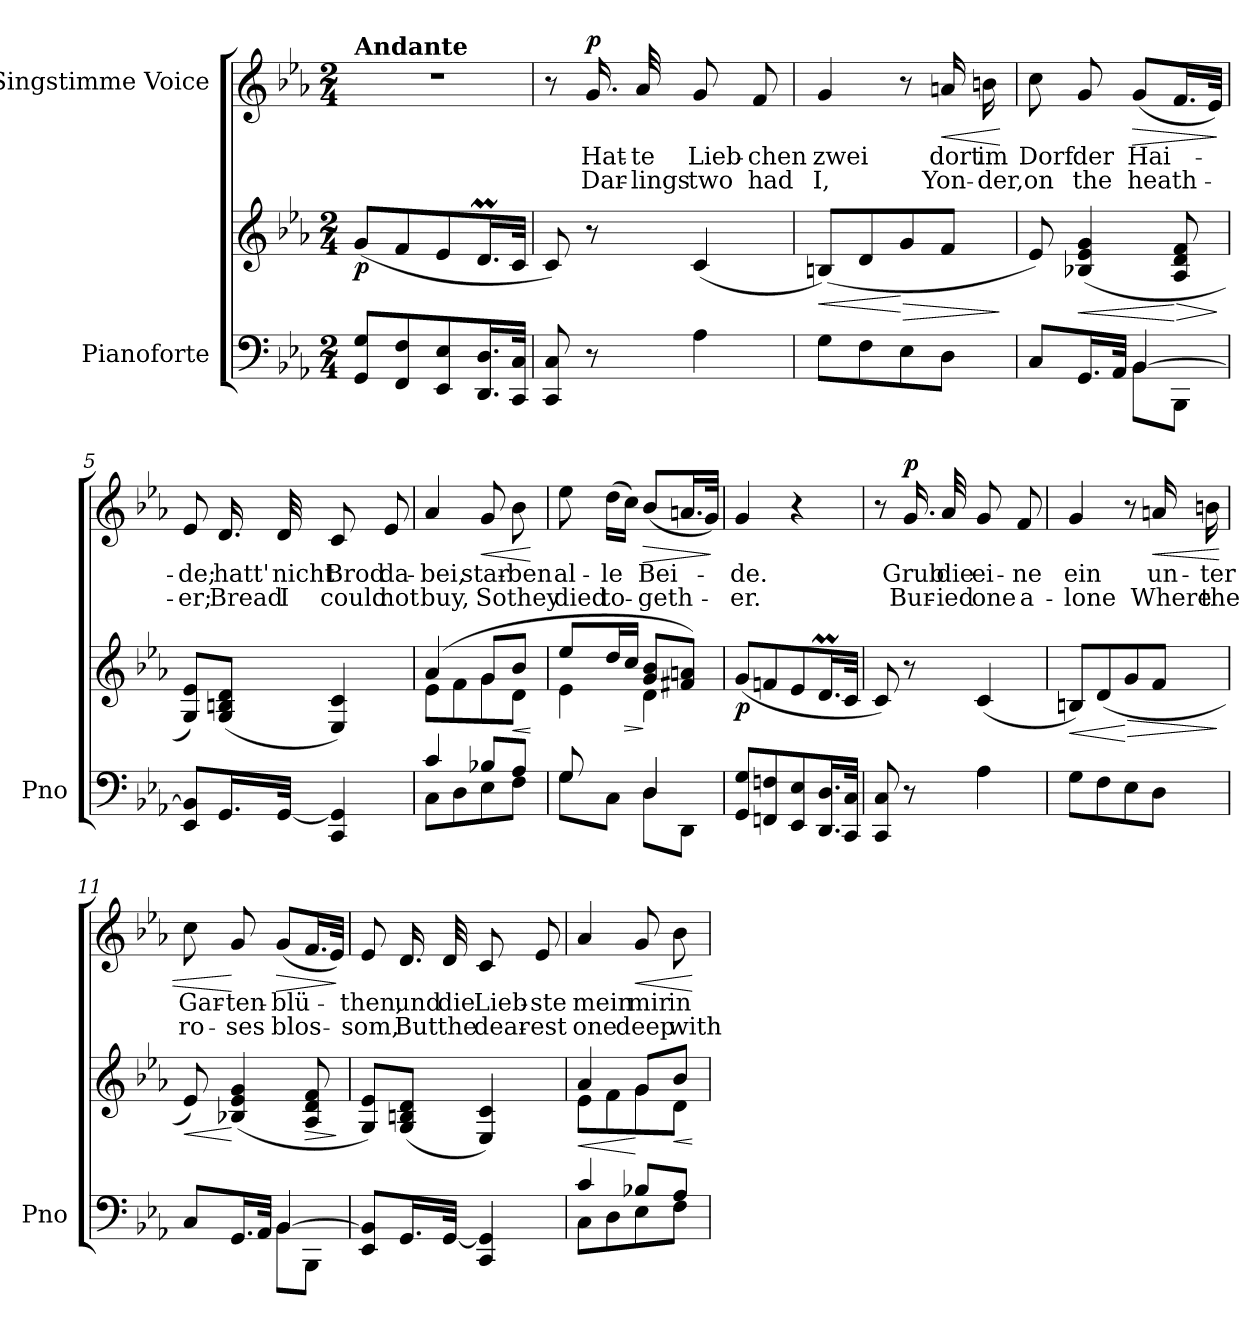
**kern	**kern	**dynam	**kern	**text	**text	**dynam
*part2	*part2	*part2	*part1	*part1	*part1	*part1
*staff3	*staff2	*staff2/3	*staff1	*staff1	*staff1	*staff1
*I"Pianoforte	*	*	*I"Singstimme Voice	*	*	*
*I'Pno	*	*	*	*	*	*
*clefF4	*clefG2	*	*clefG2	*	*	*
*k[b-e-a-]	*k[b-e-a-]	*	*k[b-e-a-]	*	*	*
*M2/4	*M2/4	*	*M2/4	*	*	*
=1	=1	=1	=1	=1	=1	=1
!	!	!	!LO:TX:a:B:t=Andante	!	!	!
!	!	!LO:DY:b	!	!	!	!
8GG/ 8G/L	(8g/L	p	2r	.	.	.
8FF/ 8F/	8f/	.	.	.	.	.
8EE-/ 8E-/	8e-/	.	.	.	.	.
16.DD/ 16.D/L	16.dm/L	.	.	.	.	.
32CC/ 32C/JJk	32c/JJk	.	.	.	.	.
=2	=2	=2	=2	=2	=2	=2
8CC/ 8C/	8c/)	.	8r	.	.	.
!	!	!	!	!LO:LY:b	!LO:LY:b	!LO:DY:a
8r	8r	.	16.g/	Hat-	Dar-	p
!	!	!	!	!LO:LY:b	!LO:LY:b	!
.	.	.	32a-/	-te	-lings	.
!	!	!	!	!LO:LY:b	!LO:LY:b	!
4A-\	(4c/	.	8g/	Lieb-	two	.
!	!	!	!	!LO:LY:b	!LO:LY:b	!
.	.	.	8f/	-chen	had	.
=3	=3	=3	=3	=3	=3	=3
!	!	!LO:HP:b	!	!LO:LY:b	!LO:LY:b	!
8G\L	(8Bn/L)	<	4g/	zwei	I,	.
8F\	8d/	.	.	.	.	.
!	!	!LO:HP:n=1:b	!	!	!	!
8E-\	8g/	[ >	8r	.	.	.
!	!	!	!	!LO:LY:b	!LO:LY:b	!LO:HP:b
8D\J	8f/J	.	16an/	dort	Yon-	<
!	!	!	!	!LO:LY:b	!LO:LY:b	!
.	.	.	16bn\	im	-der,	.
.	.	]	.	.	.	[
!!LO:LB:g=z
=4	=4	=4	=4	=4	=4	=4
*^	*	*	*	*	*	*
!	!	!	!	!	!LO:LY:b	!LO:LY:b	!
8C/L	4ryy	8e-/)	.	8cc\	Dorf	on	.
!	!	!	!LO:HP:b	!	!LO:LY:b	!LO:LY:b	!
16.GG/L	.	(>4B-X/ 4e-/ 4g/	<	8g/	der	the	.
32AA-/JJk	.	.	.	.	.	.	.
!	!	!	!	!	!LO:LY:b	!LO:LY:b	!LO:HP:b
[4BB-/	8BB-\L	.	.	(8g/L	Hai-	heath-	>
!	!	!	!LO:HP:n=1:b	!	!	!	!
.	8BBB-\J	8A-/ 8d/ 8f/	[ >	16.f/L	.	.	.
.	.	.	.	32e-/JJk)	.	.	.
*v	*v	*	*	*	*	*	*
.	.	]	.	.	.	]
=5	=5	=5	=5	=5	=5	=5
!	!	!	!	!LO:LY:b	!LO:LY:b	!
8EE-/ 8BB-/]L	8G/ 8e-/L)	.	8e-/	-de;	-er;	.
!	!	!	!	!LO:LY:b	!LO:LY:b	!
16.GG/L	(>8G/ 8Bn/ 8d/J	.	16.d/	hatt'	Bread	.
!	!	!	!	!LO:LY:b	!LO:LY:b	!
[32GG/JJk	.	.	32d/	nicht	I	.
!	!	!	!	!LO:LY:b	!LO:LY:b	!
4CC/ 4GG/]	4E-/ 4c/)	.	8c/	Brod	could	.
!	!	!	!	!LO:LY:b	!LO:LY:b	!
.	.	.	8e-/	da-	not	.
=6	=6	=6	=6	=6	=6	=6
*^	*^	*	*	*	*	*
!	!	!	!	!	!	!LO:LY:b	!LO:LY:b	!
4c/	8C\L	(4a-/	8e-\L	.	4a-/	-bei,	buy,	.
.	8D\	.	8f\	.	.	.	.	.
!	!	!	!	!	!	!LO:LY:b	!LO:LY:b	!LO:HP:b
8B-X/L	8E-\	8g/L	8g\	.	8g/	star-	So	<
!	!	!	!	!LO:HP:b	!	!LO:LY:b	!LO:LY:b	!
8A-/J	8F\J	8b-/J	8d\J	<	8b-\	-ben	they	.
*v	*v	*	*	*	*	*	*	*
*	*v	*v	*	*	*	*	*
.	.	[	.	.	.	[
!!LO:LB:g=z
=7	=7	=7	=7	=7	=7	=7
*^	*^	*	*	*	*	*
*	*	*	*^	*	*	*	*	*
!	!	!	!	!	!	!	!LO:LY:b	!LO:LY:b	!
8G\L	8G/L	8ee-/L	4e-\	8ryy	.	8ee-\	al-	died	.
!	!	!	!	!	!	!	!LO:LY:b	!LO:LY:b	!
8C\J	8ryy	16dd/L	.	8a-\J	.	(16dd\LL	-le	to-	.
!	!	!	!	!	!LO:HP:b	!	!	!	!
.	.	16cc/JJ	.	.	>	16cc\JJ)	.	.	.
!	!	!	!	!	!	!	!LO:LY:b	!LO:LY:b	!LO:HP:b
8D\L	4D/	8g/ 8b-/L	4d\	4ryy	]	(8b-/L	Bei-	-geth-	>
8DD\J	.	8f#X/ 8an/J)	.	.	.	16.an/L	.	.	.
.	.	.	.	.	.	32g/JJk)	.	.	.
*v	*v	*	*	*	*	*	*	*	*
*	*v	*v	*v	*	*	*	*	*
.	.	.	.	.	.	]
=8	=8	=8	=8	=8	=8	=8
!	!	!LO:DY:b	!	!LO:LY:b	!LO:LY:b	!
8GG/ 8G/L	(8g/L	p	4g/	-de.	-er.	.
8FFn/ 8Fn/	8fn/	.	.	.	.	.
8EE-/ 8E-/	8e-/	.	4r	.	.	.
16.DD/ 16.D/L	16.dm/L	.	.	.	.	.
32CC/ 32C/JJk	32c/JJk	.	.	.	.	.
=9	=9	=9	=9	=9	=9	=9
8CC/ 8C/	8c/)	.	8r	.	.	.
!	!	!	!	!LO:LY:b	!LO:LY:b	!LO:DY:a
8r	8r	.	16.g/	Grub	Bur-	p
!	!	!	!	!LO:LY:b	!LO:LY:b	!
.	.	.	32a-/	die	-ied	.
!	!	!	!	!LO:LY:b	!LO:LY:b	!
4A-\	(4c/	.	8g/	ei-	one	.
!	!	!	!	!LO:LY:b	!LO:LY:b	!
.	.	.	8f/	-ne	a-	.
!!LO:PB:g=z
=10	=10	=10	=10	=10	=10	=10
!	!	!LO:HP:b	!	!LO:LY:b	!LO:LY:b	!
8G\L	8Bn/L)	<	4g/	ein	-lone	.
8F\	(8d/	.	.	.	.	.
!	!	!LO:HP:n=1:b	!	!	!	!
8E-\	8g/	[ >	8r	.	.	.
!	!	!	!	!LO:LY:b	!LO:LY:b	!LO:HP:b
8D\J	8f/J	.	16an/	un-	Where	<
!	!	!	!	!LO:LY:b	!LO:LY:b	!
.	.	.	16bn\	-ter	the	.
.	.	]	.	.	.	.
=11	=11	=11	=11	=11	=11	=11
*^	*	*	*	*	*	*
!	!	!	!LO:HP:b	!	!LO:LY:b	!LO:LY:b	!
8C/L	4ryy	8e-/)	<	8cc\	Gar-	ro-	.
!	!	!	!	!	!LO:LY:b	!LO:LY:b	!
16.GG/L	.	(>4B-X/ 4e-/ 4g/	[	8g/	-ten-	-ses	[
32AA-/JJk	.	.	.	.	.	.	.
!	!	!	!	!	!LO:LY:b	!LO:LY:b	!LO:HP:b
[4BB-/	8BB-\L	.	.	(8g/L	-blü-	blos-	>
!	!	!	!LO:HP:b	!	!	!	!
.	8BBB-\J	8A-/ 8d/ 8f/	>	16.f/L	.	.	.
.	.	.	.	32e-/JJk)	.	.	.
*v	*v	*	*	*	*	*	*
.	.	]	.	.	.	]
=12	=12	=12	=12	=12	=12	=12
!	!	!	!	!LO:LY:b	!LO:LY:b	!
8EE-/ 8BB-/]L	8G/ 8e-/L)	.	8e-/	-then,	-som,	.
!	!	!	!	!LO:LY:b	!LO:LY:b	!
16.GG/L	(>8G/ 8Bn/ 8d/J	.	16.d/	und	But	.
!	!	!	!	!LO:LY:b	!LO:LY:b	!
[32GG/JJk	.	.	32d/	die	the	.
!	!	!	!	!LO:LY:b	!LO:LY:b	!
4CC/ 4GG/]	4E-/ 4c/)	.	8c/	Lieb-	dear-	.
!	!	!	!	!LO:LY:b	!LO:LY:b	!
.	.	.	8e-/	-ste	-est	.
=13	=13	=13	=13	=13	=13	=13
*^	*	*	*	*	*	*
!	!	!	!LO:HP:b	!	!LO:LY:b	!LO:LY:b	!
*	*	*^	*	*	*	*	*
4c/	8C\L	4a-/	8e-\L	<	4a-/	mein	one	.
.	8D\	.	8f\	.	.	.	.	.
!	!	!	!	!	!	!LO:LY:b	!LO:LY:b	!LO:HP:b
8B-X/L	8E-\	8g/L	8g\	[	8g/	mir	deep	<
!	!	!	!	!LO:HP:b	!	!LO:LY:b	!LO:LY:b	!
8A-/J	8F\J	8b-/J	8d\J	<	8b-\	in	with-	.
*v	*v	*	*	*	*	*	*	*
*	*v	*v	*	*	*	*	*
.	.	[	.	.	.	[
=	=	=	=	=	=	=
*-	*-	*-	*-	*-	*-	*-
